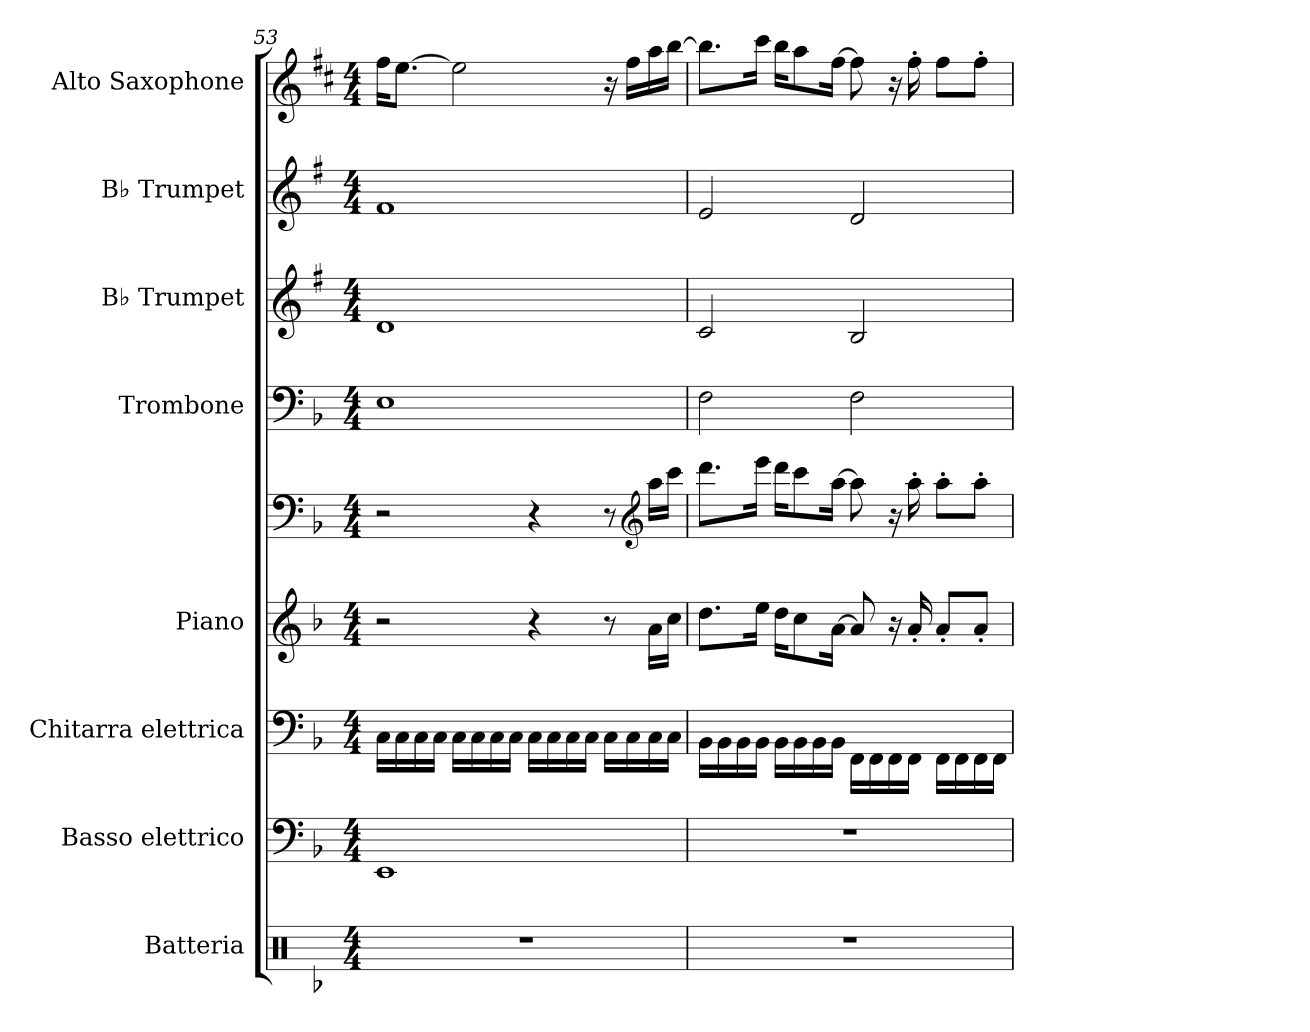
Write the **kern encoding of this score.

**kern	**kern	**kern	**kern	**kern	**kern	**kern	**kern	**kern
*part8	*part7	*part6	*part5	*part5	*part4	*part3	*part2	*part1
*staff9	*staff8	*staff7	*staff6	*staff5	*staff4	*staff3	*staff2	*staff1
*I"Batteria	*I"Basso elettrico	*I"Chitarra elettrica	*I"Piano	*	*I"Trombone	*I"B♭ Trumpet	*I"B♭ Trumpet	*I"Alto Saxophone
*I'Batt.	*I'B. el.	*I'Chit. el.	*	*	*I'Tbn.	*I'B♭ Tpt.	*I'B♭ Tpt.	*I'A. Sax.
!!LO:PB:g=z
*clefX	*	*	*clefG2	*clefF4	*clefF4	*clefG2	*clefG2	*clefG2
*	*ITrd7c12	*	*	*	*	*ITrd1c2	*ITrd1c2	*ITrd5c9
*k[b-]	*k[b-]	*k[b-]	*k[b-]	*k[b-]	*k[b-]	*k[b-]	*k[b-]	*k[b-]
*M4/4	*M4/4	*M4/4	*M4/4	*M4/4	*M4/4	*M4/4	*M4/4	*M4/4
=53	=53	=53	=53	=53	=53	=53	=53	=53
1r	1EEE	16C\LL	2r	2r	1E	1c	1e	16a\KL
.	.	16C\	.	.	.	.	.	[8.g\J
.	.	16C\	.	.	.	.	.	.
.	.	16C\JJ	.	.	.	.	.	.
.	.	16C\LL	.	.	.	.	.	2g\]
.	.	16C\	.	.	.	.	.	.
.	.	16C\	.	.	.	.	.	.
.	.	16C\JJ	.	.	.	.	.	.
.	.	16C\LL	4r	4r	.	.	.	.
.	.	16C\	.	.	.	.	.	.
.	.	16C\	.	.	.	.	.	.
.	.	16C\JJ	.	.	.	.	.	.
.	.	16C\LL	8r	8r	.	.	.	16r
.	.	16C\	.	.	.	.	.	16a\LL
*	*	*	*	*clefG2	*	*	*	*
.	.	16C\	16a\LL	16aa\LL	.	.	.	16cc\
.	.	16C\JJ	16cc\JJ	16ccc\JJ	.	.	.	[16dd\JJ
=54	=54	=54	=54	=54	=54	=54	=54	=54
1r	1r	16BB-\LL	8.dd\L	8.ddd\L	2F\	2B-/	2d/	8.dd\L]
.	.	16BB-\	.	.	.	.	.	.
.	.	16BB-\	.	.	.	.	.	.
.	.	16BB-\JJ	16ee\Jk	16eee\Jk	.	.	.	16ee\Jk
.	.	16BB-\LL	16dd\KL	16ddd\KL	.	.	.	16dd\KL
.	.	16BB-\	8cc\	8ccc\	.	.	.	8cc\
.	.	16BB-\	.	.	.	.	.	.
.	.	16BB-\JJ	[16a\Jk	[16aa\Jk	.	.	.	[16a\Jk
.	.	16FF\LL	8a/]	8aa\]	2F\	2A/	2c/	8a\]
.	.	16FF\	.	.	.	.	.	.
.	.	16FF\	16r	16r	.	.	.	16r
.	.	16FF\JJ	16a'/	16aa'\	.	.	.	16a'\
.	.	16FF\LL	8a'/L	8aa'\L	.	.	.	8a\L
.	.	16FF\	.	.	.	.	.	.
.	.	16FF\	8a'/J	8aa'\J	.	.	.	8a'\J
.	.	16FF\JJ	.	.	.	.	.	.
=	=	=	=	=	=	=	=	=
*-	*-	*-	*-	*-	*-	*-	*-	*-
